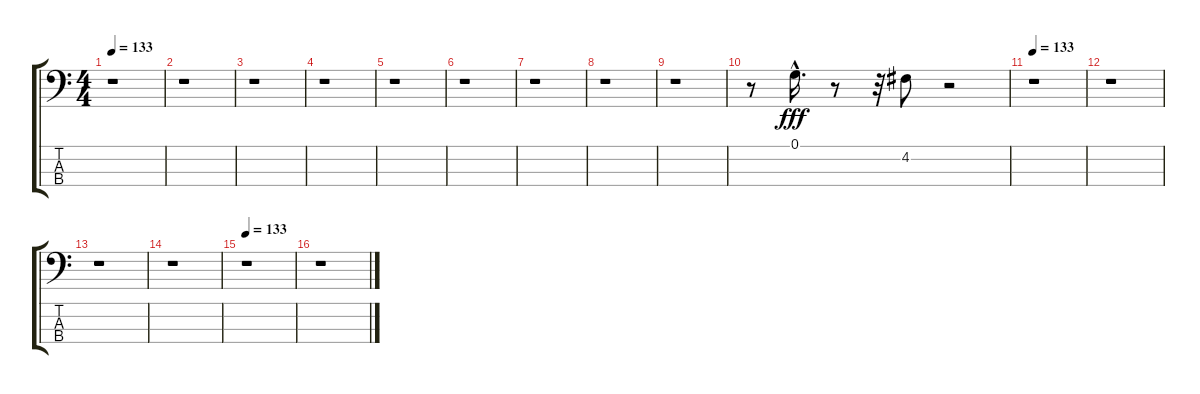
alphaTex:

\track "" {instrument electricbassfinger}
\staff {score tabs}
\tuning (G2 D2 A1 E1) {hide}
\ts (4 4)
\tempo 133
\clef f4
\ks c
r.1{dy fff} |
r.1 |
r.1 |
r.1 |
r.1 |
r.1 |
r.1 |
r.1 |
r.1 |
r.8 0.1{hac}.16{d} r.8 r.32 4.2.8 r.2 |
\tempo 133
r.1 |
r.1 |
r.1 |
r.1 |
\tempo 133
r.1 |
r.1
